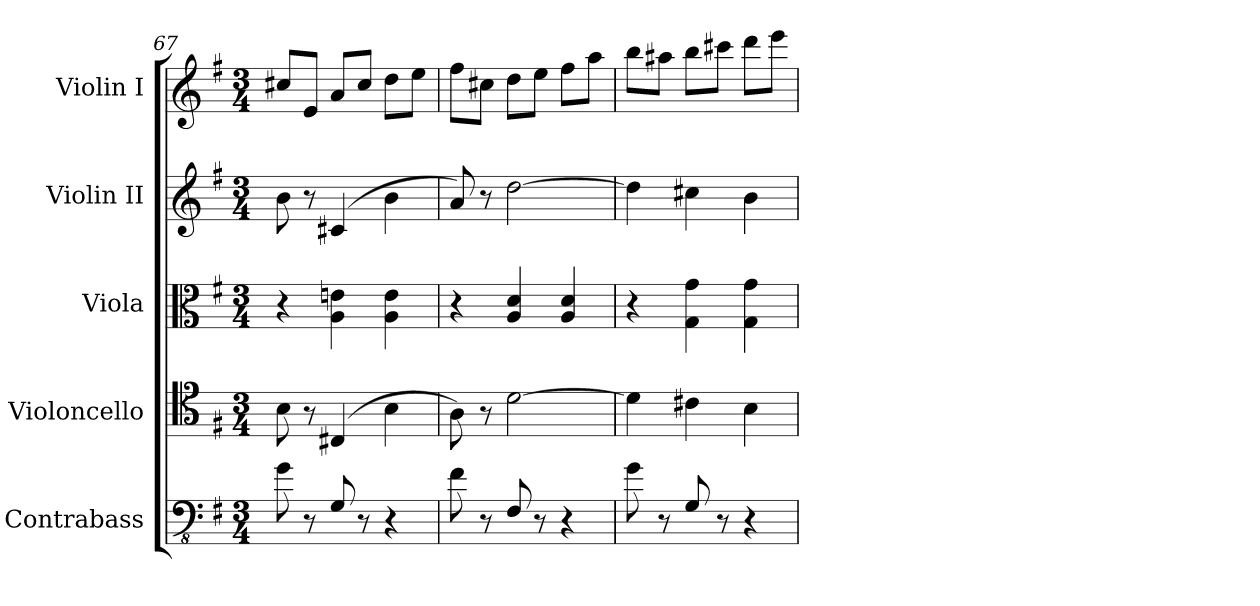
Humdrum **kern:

**kern	**kern	**kern	**kern	**kern
*part5	*part4	*part3	*part2	*part1
*staff5	*staff4	*staff3	*staff2	*staff1
*I"Contrabass	*I"Violoncello	*I"Viola	*I"Violin II	*I"Violin I
*I'Cb	*I'Vc	*I'Vla	*I'Vln	*I'Vln
*clefFv4	*clefC4	*clefC3	*clefG2	*clefG2
*ITrd7c12	*	*	*	*
*k[f#]	*k[f#]	*k[f#]	*k[f#]	*k[f#]
*M3/4	*M3/4	*M3/4	*M3/4	*M3/4
=67	=67	=67	=67	=67
8GG\	8B\	4r	8b\	8cc#X/L
8r	8r	.	8r	8e/J
8GGG/	(4C#X/	4A\ 4en\	(4c#X/	8a/L
8r	.	.	.	8cc#/J
4r	4B\	4A\ 4e\	4b\	8dd\L
.	.	.	.	8ee\J
=68	=68	=68	=68	=68
8FF#\	8A\)	4r	8a/)	8ff#\L
8r	8r	.	8r	8cc#X\J
8FFF#/	[2d\	4A/ 4d/	[2dd\	8dd\L
8r	.	.	.	8ee\J
4r	.	4A/ 4d/	.	8ff#\L
.	.	.	.	8aa\J
=69	=69	=69	=69	=69
8GG\	4d\]	4r	4dd\]	8bb\L
8r	.	.	.	8aa#X\J
8GGG/	4c#X\	4G\ 4g\	4cc#X\	8bb\L
8r	.	.	.	8ccc#X\J
4r	4B\	4G\ 4g\	4b\	8ddd\L
.	.	.	.	8eee\J
=	=	=	=	=
*-	*-	*-	*-	*-
